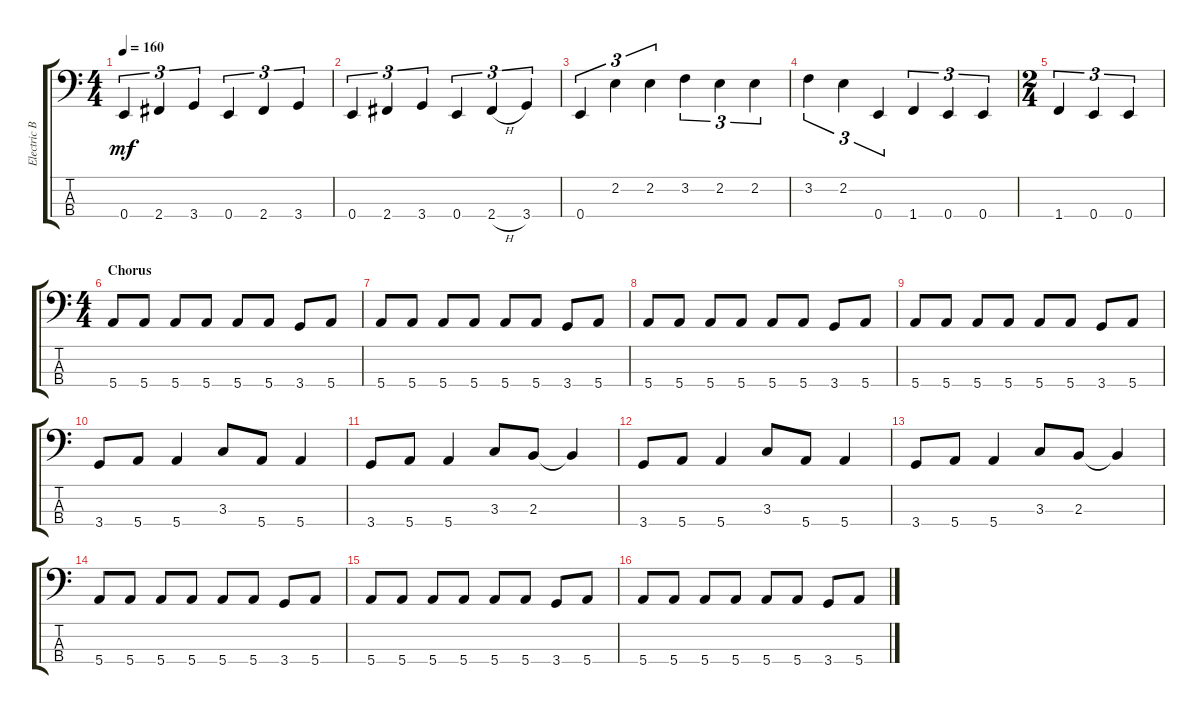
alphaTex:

\track ("Electric Bass" "Electric B") {instrument electricbassfinger}
\staff {score tabs}
\tuning (G2 D2 A1 E1) {hide}
\ts (4 4)
\tempo 160
\clef f4
\ks c
0.4.4{tu (3 2) dy mf} 2.4.4{tu (3 2)} 3.4.4{tu (3 2)} 0.4.4{tu (3 2)} 2.4.4{tu (3 2)} 3.4.4{tu (3 2)} |
0.4.4{tu (3 2)} 2.4.4{tu (3 2)} 3.4.4{tu (3 2)} 0.4.4{tu (3 2)} 2.4{h}.4{tu (3 2)} 3.4.4{tu (3 2)} |
0.4.4{tu (3 2)} 2.2.4{tu (3 2)} 2.2.4{tu (3 2)} 3.2.4{tu (3 2)} 2.2.4{tu (3 2)} 2.2.4{tu (3 2)} |
3.2.4{tu (3 2)} 2.2.4{tu (3 2)} 0.4.4{tu (3 2)} 1.4.4{tu (3 2)} 0.4.4{tu (3 2)} 0.4.4{tu (3 2)} |
\ts (2 4)
1.4.4{tu (3 2)} 0.4.4{tu (3 2)} 0.4.4{tu (3 2)} |
\ts (4 4)
\section ("" "Chorus")
5.4.8 5.4.8 5.4.8 5.4.8 5.4.8 5.4.8 3.4.8 5.4.8 |
5.4.8 5.4.8 5.4.8 5.4.8 5.4.8 5.4.8 3.4.8 5.4.8 |
5.4.8 5.4.8 5.4.8 5.4.8 5.4.8 5.4.8 3.4.8 5.4.8 |
5.4.8 5.4.8 5.4.8 5.4.8 5.4.8 5.4.8 3.4.8 5.4.8 |
3.4.8 5.4.8 5.4.4 3.3.8 5.4.8 5.4.4 |
3.4.8 5.4.8 5.4.4 3.3.8 2.3.8 2.3{t}.4 |
3.4.8 5.4.8 5.4.4 3.3.8 5.4.8 5.4.4 |
3.4.8 5.4.8 5.4.4 3.3.8 2.3.8 2.3{t}.4 |
5.4.8 5.4.8 5.4.8 5.4.8 5.4.8 5.4.8 3.4.8 5.4.8 |
5.4.8 5.4.8 5.4.8 5.4.8 5.4.8 5.4.8 3.4.8 5.4.8 |
5.4.8 5.4.8 5.4.8 5.4.8 5.4.8 5.4.8 3.4.8 5.4.8
